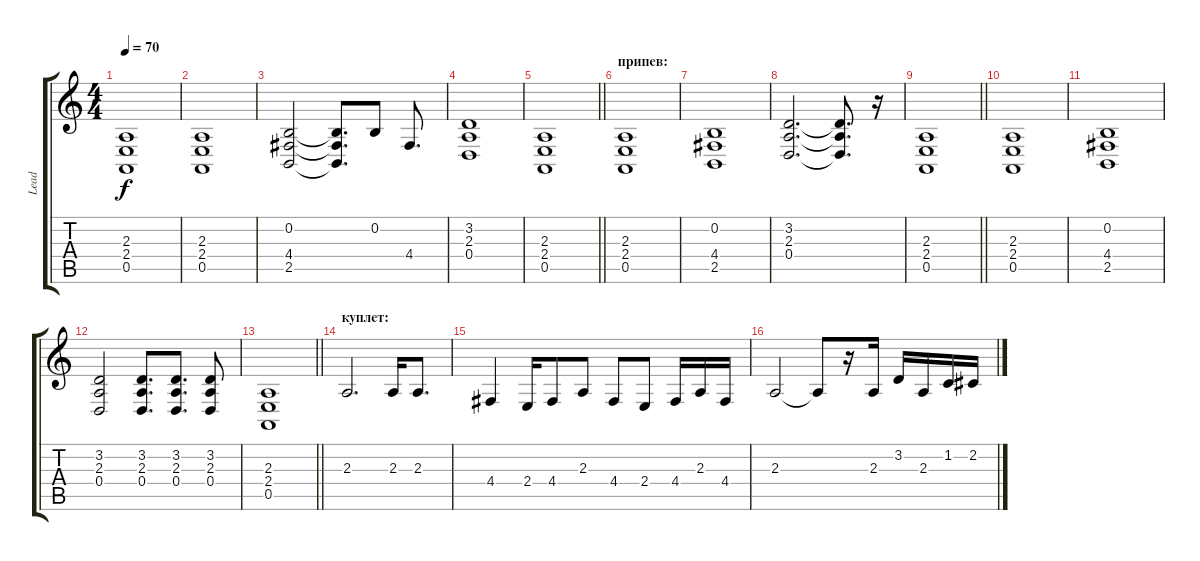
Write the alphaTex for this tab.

\track ("Lead" "Lead") {instrument churchorgan}
\staff {score tabs}
\tuning (E4 B3 G3 D3 A2 E2) {hide}
\ts (4 4)
\tempo 70
\clef g2
\ks c
(2.3 2.4 0.5).1{dy f} |
(2.3 2.4 0.5).1 |
(0.2 4.4 2.5).2 (0.2{t} 4.4{t} 2.5{t}).8{d} 0.2.8 4.4.8{d} |
(3.2 2.3 0.4).1 |
\barLineRight lightlight
(2.3 2.4 0.5).1 |
\section ("" "припев:")
(2.3 2.4 0.5).1 |
(0.2 4.4 2.5).1 |
(3.2 2.3 0.4).2{d} (3.2{t} 2.3{t} 0.4{t}).8{d} r.16 |
\barLineRight lightlight
(2.3 2.4 0.5).1 |
(2.3 2.4 0.5).1 |
(0.2 4.4 2.5).1 |
(3.2 2.3 0.4).2 (3.2 2.3 0.4).8{d} (3.2 2.3 0.4).8{d} (3.2 2.3 0.4).8 |
\barLineRight lightlight
(2.3 2.4 0.5).1 |
\section ("" "куплет:")
2.3.2{d} 2.3.16 2.3.8{d} |
4.4.4 2.4.16 4.4.8 2.3.8 4.4.8 2.4.8 4.4.16 2.3.16 4.4.16 |
2.3.2 2.3{t}.8 r.16 2.3.16 3.2.16 2.3.16 1.2.16 2.2.16
